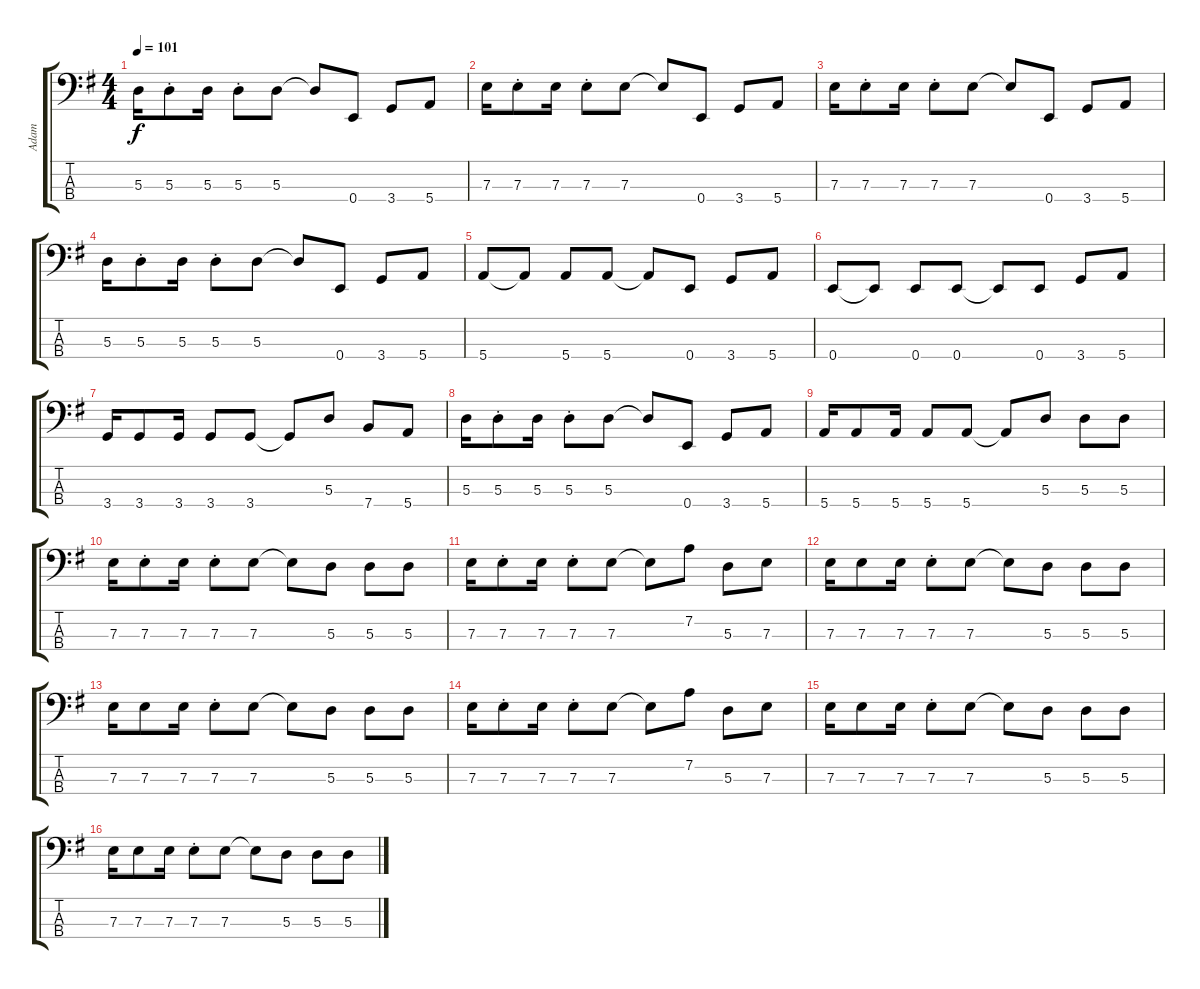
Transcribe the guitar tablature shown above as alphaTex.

\track ("Adam" "Adam") {instrument electricbassfinger}
\staff {score tabs}
\tuning (G2 D2 A1 E1) {hide}
\ts (4 4)
\tempo 101
\clef f4
\ks eminor
5.3.16{dy f} 5.3{st}.8 5.3.16 5.3{st}.8 5.3.8 5.3{t}.8 0.4.8 3.4.8 5.4.8 |
7.3.16 7.3{st}.8 7.3.16 7.3{st}.8 7.3.8 7.3{t}.8 0.4.8 3.4.8 5.4.8 |
7.3.16 7.3{st}.8 7.3.16 7.3{st}.8 7.3.8 7.3{t}.8 0.4.8 3.4.8 5.4.8 |
5.3.16 5.3{st}.8 5.3.16 5.3{st}.8 5.3.8 5.3{t}.8 0.4.8 3.4.8 5.4.8 |
5.4.8 5.4{t}.8 5.4.8 5.4.8 5.4{t}.8 0.4.8 3.4.8 5.4.8 |
0.4.8 0.4{t}.8 0.4.8 0.4.8 0.4{t}.8 0.4.8 3.4.8 5.4.8 |
3.4.16 3.4.8 3.4.16 3.4.8 3.4.8 3.4{t}.8 5.3.8 7.4.8 5.4.8 |
5.3.16 5.3{st}.8 5.3.16 5.3{st}.8 5.3.8 5.3{t}.8 0.4.8 3.4.8 5.4.8 |
5.4.16 5.4.8 5.4.16 5.4.8 5.4.8 5.4{t}.8 5.3.8 5.3.8 5.3.8 |
7.3.16 7.3{st}.8 7.3.16 7.3{st}.8 7.3.8 7.3{t}.8 5.3.8 5.3.8 5.3.8 |
7.3.16 7.3{st}.8 7.3.16 7.3{st}.8 7.3.8 7.3{t}.8 7.2.8 5.3.8 7.3.8 |
7.3.16 7.3.8 7.3.16 7.3{st}.8 7.3.8 7.3{t}.8 5.3.8 5.3.8 5.3.8 |
7.3.16 7.3.8 7.3.16 7.3{st}.8 7.3.8 7.3{t}.8 5.3.8 5.3.8 5.3.8 |
7.3.16 7.3{st}.8 7.3.16 7.3{st}.8 7.3.8 7.3{t}.8 7.2.8 5.3.8 7.3.8 |
7.3.16 7.3.8 7.3.16 7.3{st}.8 7.3.8 7.3{t}.8 5.3.8 5.3.8 5.3.8 |
7.3.16 7.3.8 7.3.16 7.3{st}.8 7.3.8 7.3{t}.8 5.3.8 5.3.8 5.3.8
